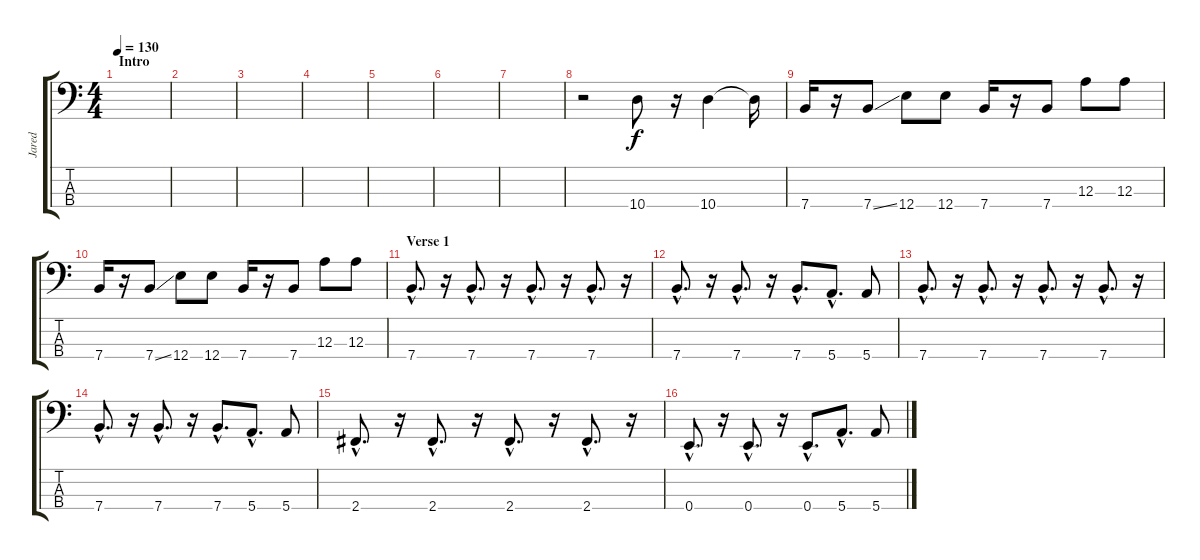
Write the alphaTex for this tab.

\track ("Jared" "Jared") {instrument electricbassfinger}
\staff {score tabs}
\tuning (G2 D2 A1 E1) {hide}
\ts (4 4)
\section ("" "Intro")
\tempo 130
\clef f4
\ks c
|
|
|
|
|
|
|
r.2 10.4.8 r.16 10.4.4 10.4{t}.16 |
7.4.16 r.16 7.4{ss}.8 12.4.8 12.4.8 7.4.16 r.16 7.4.8 12.3.8 12.3.8 |
7.4.16 r.16 7.4{ss}.8 12.4.8 12.4.8 7.4.16 r.16 7.4.8 12.3.8 12.3.8 |
\section ("" "Verse 1")
7.4{hac}.8{d} r.16 7.4{hac}.8{d} r.16 7.4{hac}.8{d} r.16 7.4{hac}.8{d} r.16 |
7.4{hac}.8{d} r.16 7.4{hac}.8{d} r.16 7.4{hac}.8{d} 5.4{hac}.8{d} 5.4.8 |
7.4{hac}.8{d} r.16 7.4{hac}.8{d} r.16 7.4{hac}.8{d} r.16 7.4{hac}.8{d} r.16 |
7.4{hac}.8{d} r.16 7.4{hac}.8{d} r.16 7.4{hac}.8{d} 5.4{hac}.8{d} 5.4.8 |
2.4{hac}.8{d} r.16 2.4{hac}.8{d} r.16 2.4{hac}.8{d} r.16 2.4{hac}.8{d} r.16 |
0.4{hac}.8{d} r.16 0.4{hac}.8{d} r.16 0.4{hac}.8{d} 5.4{hac}.8{d} 5.4.8
